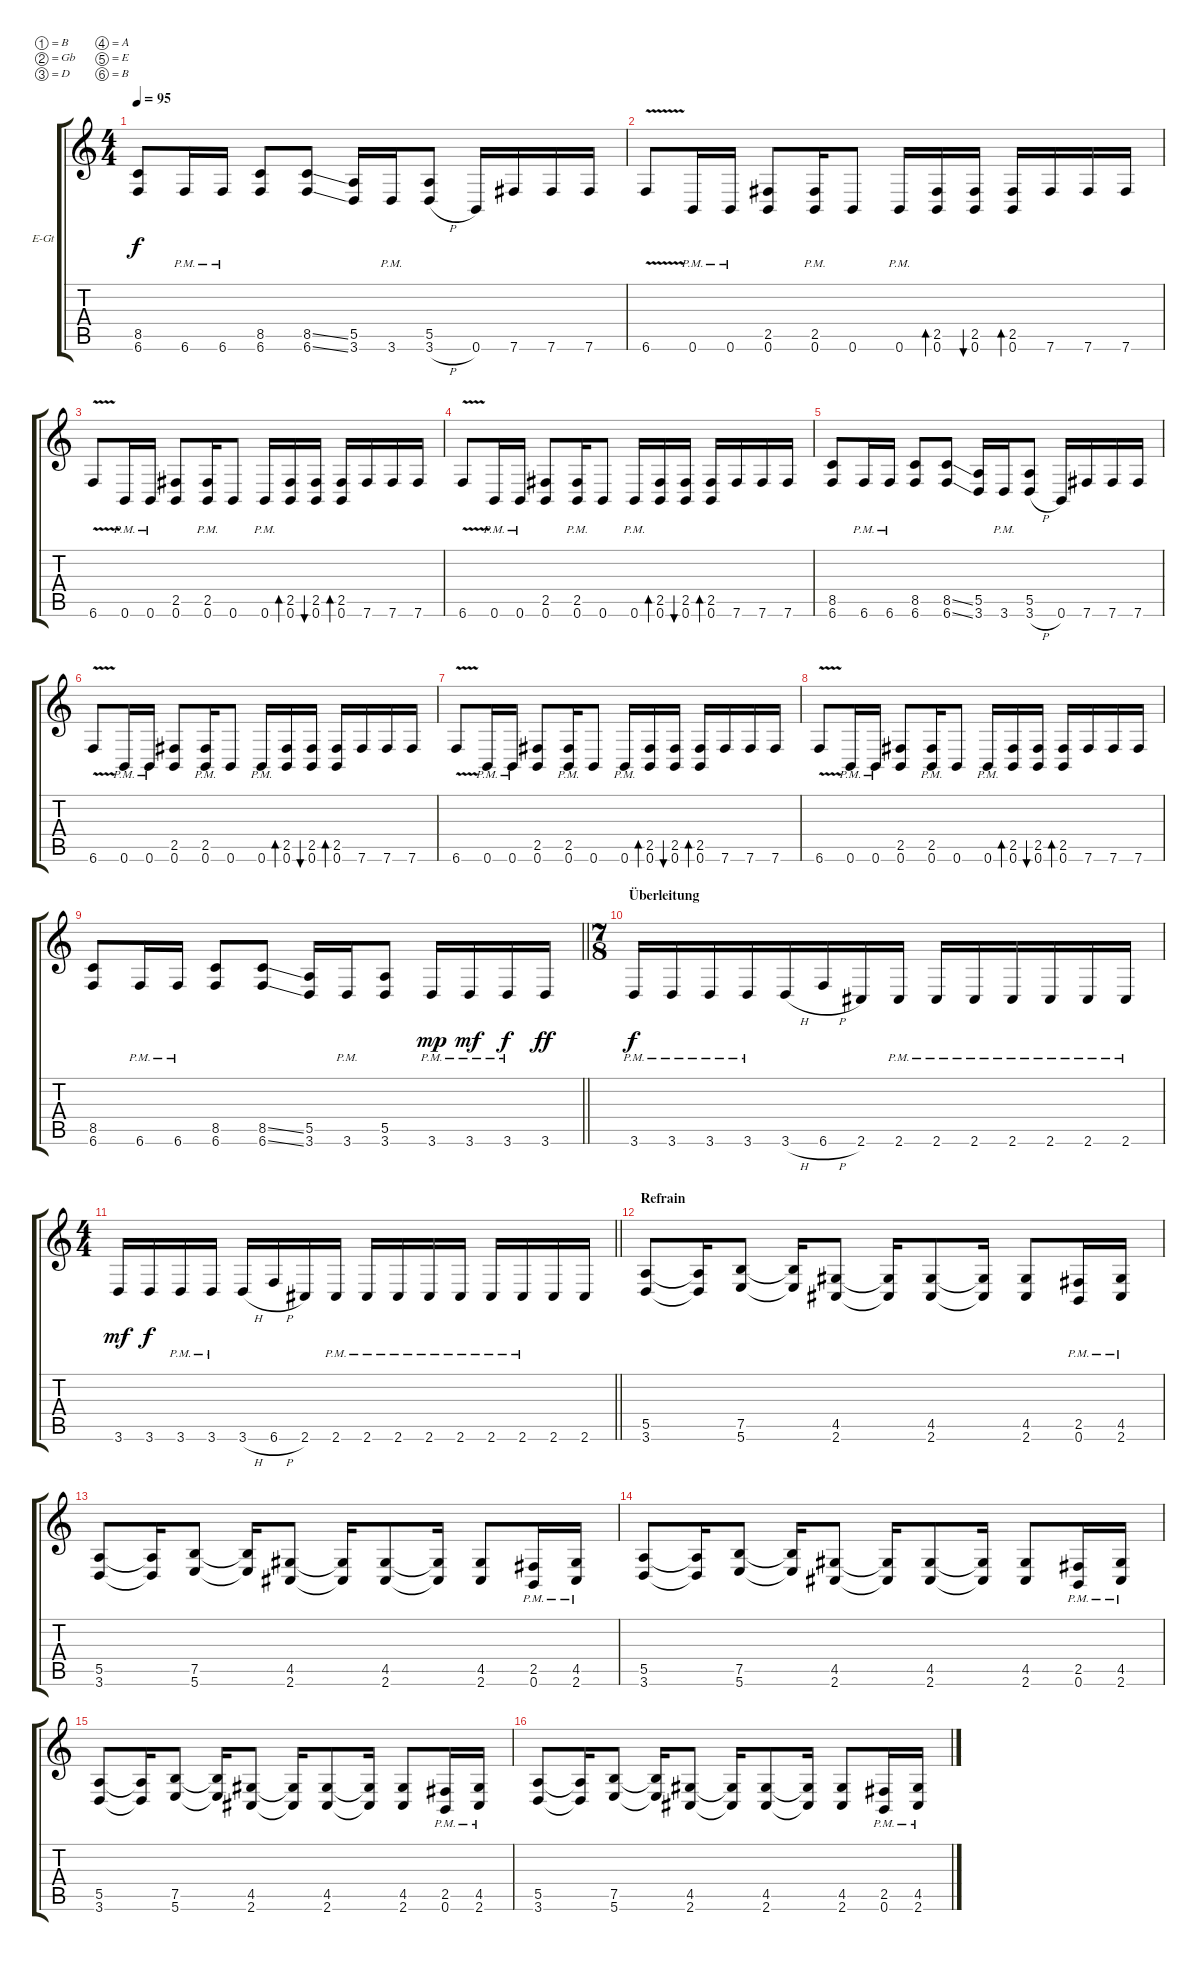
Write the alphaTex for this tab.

\bracketExtendMode groupsimilarinstruments
\firstSystemTrackNameOrientation horizontal
\otherSystemsTrackNameOrientation horizontal
\track ("Guitar 1" "E-Gt") {instrument distortionguitar}
\staff {score tabs}
\tuning (B3 Gb3 D3 A2 E2 B1)
\ts (4 4)
\tempo 95
\clef g2
\ks c
(8.5 6.6).8{dy f} 6.6{pm}.16 6.6{pm}.16 (8.5 6.6).8 (8.5{ss} 6.6{ss}).8 (5.5 3.6).16 3.6{pm}.16 (5.5 3.6{h}).8 0.6.16 7.6.16 7.6.16 7.6.16 |
6.6{v}.8 0.6{pm}.16 0.6{pm}.16 (2.5 0.6).8 (2.5{pm} 0.6{pm}).16 0.6.8 0.6{pm}.16 (2.5 0.6).16{bd 60} (2.5 0.6).16{bu 60} (2.5 0.6).16{bd 60} 7.6.16 7.6.16 7.6.16 |
6.6{v}.8 0.6{pm}.16 0.6{pm}.16 (2.5 0.6).8 (2.5{pm} 0.6{pm}).16 0.6.8 0.6{pm}.16 (2.5 0.6).16{bd 60} (2.5 0.6).16{bu 60} (2.5 0.6).16{bd 60} 7.6.16 7.6.16 7.6.16 |
6.6{v}.8 0.6{pm}.16 0.6{pm}.16 (2.5 0.6).8 (2.5{pm} 0.6{pm}).16 0.6.8 0.6{pm}.16 (2.5 0.6).16{bd 60} (2.5 0.6).16{bu 60} (2.5 0.6).16{bd 60} 7.6.16 7.6.16 7.6.16 |
(8.5 6.6).8 6.6{pm}.16 6.6{pm}.16 (8.5 6.6).8 (8.5{ss} 6.6{ss}).8 (5.5 3.6).16 3.6{pm}.16 (5.5 3.6{h}).8 0.6.16 7.6.16 7.6.16 7.6.16 |
6.6{v}.8 0.6{pm}.16 0.6{pm}.16 (2.5 0.6).8 (2.5{pm} 0.6{pm}).16 0.6.8 0.6{pm}.16 (2.5 0.6).16{bd 60} (2.5 0.6).16{bu 60} (2.5 0.6).16{bd 60} 7.6.16 7.6.16 7.6.16 |
6.6{v}.8 0.6{pm}.16 0.6{pm}.16 (2.5 0.6).8 (2.5{pm} 0.6{pm}).16 0.6.8 0.6{pm}.16 (2.5 0.6).16{bd 60} (2.5 0.6).16{bu 60} (2.5 0.6).16{bd 60} 7.6.16 7.6.16 7.6.16 |
6.6{v}.8 0.6{pm}.16 0.6{pm}.16 (2.5 0.6).8 (2.5{pm} 0.6{pm}).16 0.6.8 0.6{pm}.16 (2.5 0.6).16{bd 60} (2.5 0.6).16{bu 60} (2.5 0.6).16{bd 60} 7.6.16 7.6.16 7.6.16 |
\barLineRight lightlight
(8.5 6.6).8 6.6{pm}.16 6.6{pm}.16 (8.5 6.6).8 (8.5{ss} 6.6{ss}).8 (5.5 3.6).16 3.6{pm}.16 (5.5 3.6).8 3.6{pm}.16{dy mp} 3.6{pm}.16{dy mf} 3.6{pm}.16{dy f} 3.6.16{dy ff} |
\ts (7 8)
\section ("" "Überleitung")
3.6{pm}.16{dy f} 3.6{pm}.16 3.6{pm}.16 3.6{pm}.16 3.6{h}.16 6.6{h}.16 2.6.16 2.6{pm}.16 2.6{pm}.16 2.6{pm}.16 2.6{pm}.16 2.6{pm}.16 2.6{pm}.16 2.6{pm}.16 |
\ts (4 4)
\barLineRight lightlight
3.6.16{dy mf} 3.6.16{dy f} 3.6{pm}.16 3.6{pm}.16 3.6{h}.16 6.6{h}.16 2.6.16 2.6{pm}.16 2.6{pm}.16 2.6{pm}.16 2.6{pm}.16 2.6{pm}.16 2.6{pm}.16 2.6{pm}.16 2.6.16 2.6.16 |
\section ("" "Refrain")
(5.5 3.6).8 (5.5{t} 3.6{t}).16 (7.5 5.6).8 (7.5{t} 5.6{t}).16 (4.5 2.6).8 (4.5{t} 2.6{t}).16 (4.5 2.6).8 (4.5{t} 2.6{t}).16 (4.5 2.6).8 (2.5{pm} 0.6{pm}).16 (4.5{pm} 2.6{pm}).16 |
(5.5 3.6).8 (5.5{t} 3.6{t}).16 (7.5 5.6).8 (7.5{t} 5.6{t}).16 (4.5 2.6).8 (4.5{t} 2.6{t}).16 (4.5 2.6).8 (4.5{t} 2.6{t}).16 (4.5 2.6).8 (2.5{pm} 0.6{pm}).16 (4.5{pm} 2.6{pm}).16 |
(5.5 3.6).8 (5.5{t} 3.6{t}).16 (7.5 5.6).8 (7.5{t} 5.6{t}).16 (4.5 2.6).8 (4.5{t} 2.6{t}).16 (4.5 2.6).8 (4.5{t} 2.6{t}).16 (4.5 2.6).8 (2.5{pm} 0.6{pm}).16 (4.5{pm} 2.6{pm}).16 |
(5.5 3.6).8 (5.5{t} 3.6{t}).16 (7.5 5.6).8 (7.5{t} 5.6{t}).16 (4.5 2.6).8 (4.5{t} 2.6{t}).16 (4.5 2.6).8 (4.5{t} 2.6{t}).16 (4.5 2.6).8 (2.5{pm} 0.6{pm}).16 (4.5{pm} 2.6{pm}).16 |
(5.5 3.6).8 (5.5{t} 3.6{t}).16 (7.5 5.6).8 (7.5{t} 5.6{t}).16 (4.5 2.6).8 (4.5{t} 2.6{t}).16 (4.5 2.6).8 (4.5{t} 2.6{t}).16 (4.5 2.6).8 (2.5{pm} 0.6{pm}).16 (4.5{pm} 2.6{pm}).16
